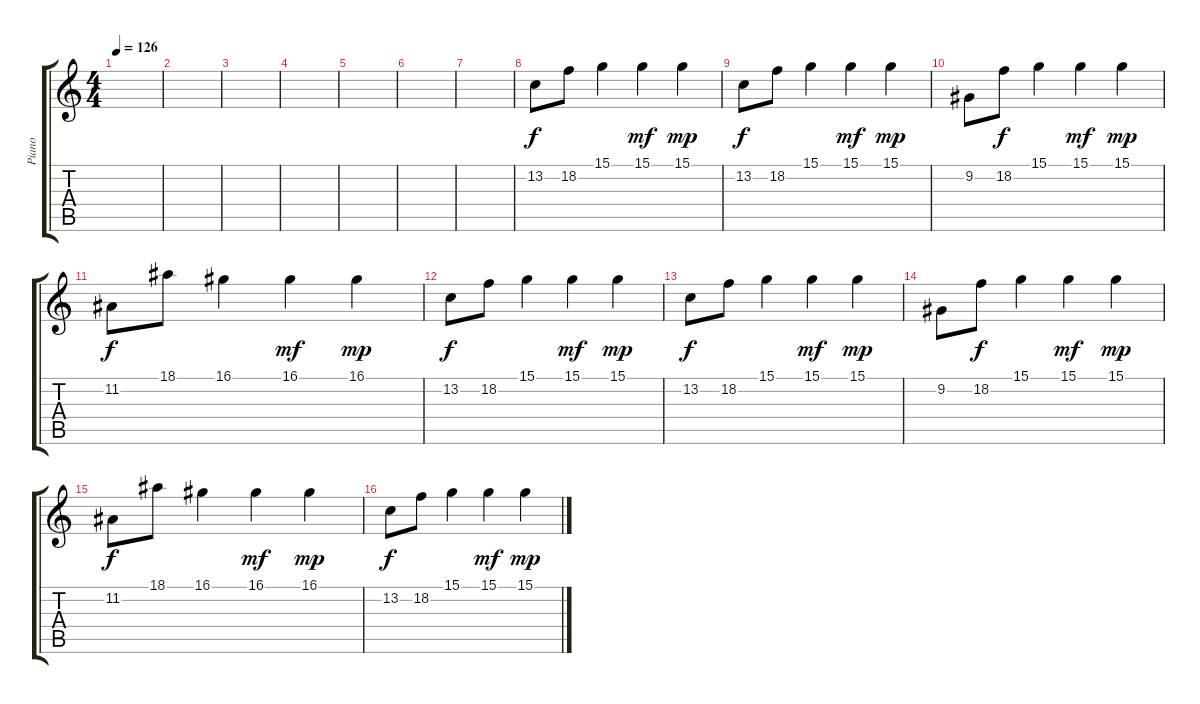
\track ("Piano" "Piano") {instrument brightacousticpiano}
\staff {score tabs}
\tuning (E4 B3 G3 D3 A2 E2) {hide}
\ts (4 4)
\tempo 126
\clef g2
\ks c
|
|
|
|
|
|
|
13.2.8 18.2.8 15.1.4 15.1.4{dy mf} 15.1.4{dy mp} |
13.2.8{dy f} 18.2.8 15.1.4 15.1.4{dy mf} 15.1.4{dy mp} |
9.2.8 18.2.8{dy f} 15.1.4 15.1.4{dy mf} 15.1.4{dy mp} |
11.2.8{dy f} 18.1.8 16.1.4 16.1.4{dy mf} 16.1.4{dy mp} |
13.2.8{dy f} 18.2.8 15.1.4 15.1.4{dy mf} 15.1.4{dy mp} |
13.2.8{dy f} 18.2.8 15.1.4 15.1.4{dy mf} 15.1.4{dy mp} |
9.2.8 18.2.8{dy f} 15.1.4 15.1.4{dy mf} 15.1.4{dy mp} |
11.2.8{dy f} 18.1.8 16.1.4 16.1.4{dy mf} 16.1.4{dy mp} |
13.2.8{dy f} 18.2.8 15.1.4 15.1.4{dy mf} 15.1.4{dy mp}
